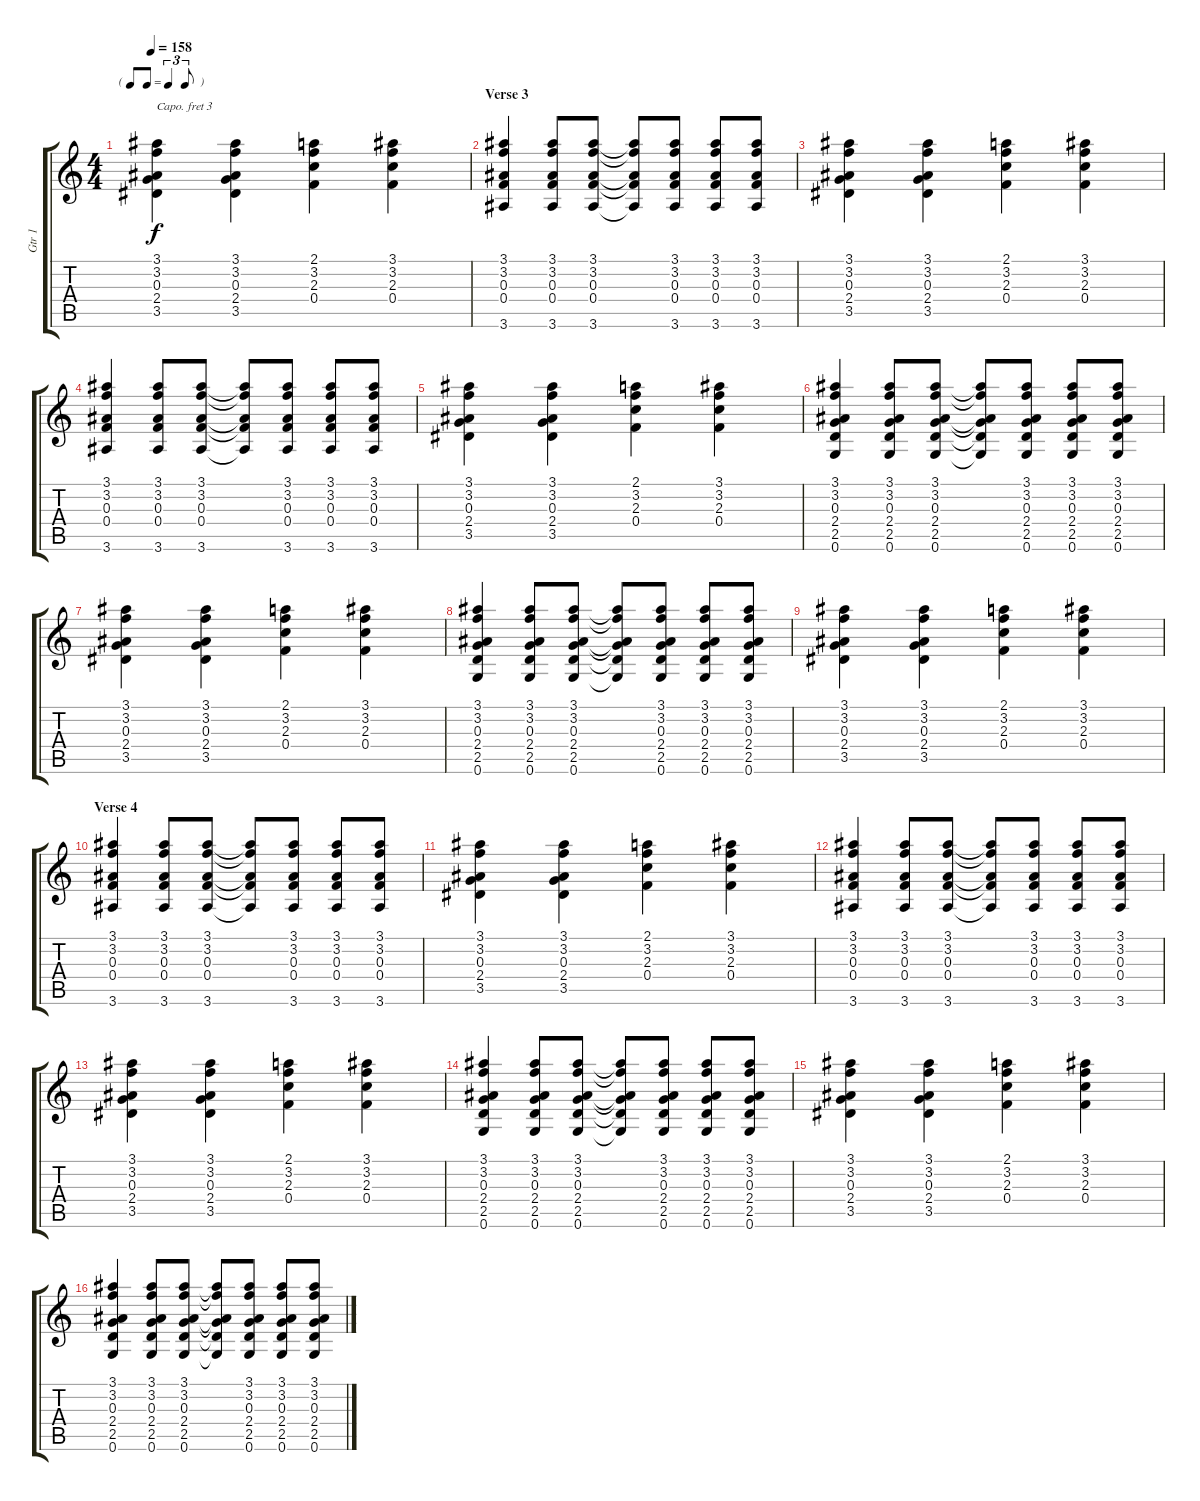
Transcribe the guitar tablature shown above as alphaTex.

\track ("Gtr 1" "Gtr 1") {instrument overdrivenguitar}
\staff {score tabs}
\capo 3
\tuning (E4 B3 G3 D3 A2 E2) {hide}
\ts (4 4)
\tf triplet8th
\tempo 158
\clef g2
\ks c
(3.1 3.2 0.3 2.4 3.5).4{dy f} (3.1 3.2 0.3 2.4 3.5).4 (2.1 3.2 2.3 0.4).4 (3.1 3.2 2.3 0.4).4 |
\section ("" "Verse 3")
(3.1 3.2 0.3 0.4 3.6).4{volume 5 instrument acousticguitarsteel} (3.1 3.2 0.3 0.4 3.6).8 (3.1 3.2 0.3 0.4 3.6).8 (3.1{t} 3.2{t} 0.3{t} 0.4{t} 3.6{t}).8 (3.1 3.2 0.3 0.4 3.6).8 (3.1 3.2 0.3 0.4 3.6).8 (3.1 3.2 0.3 0.4 3.6).8 |
(3.1 3.2 0.3 2.4 3.5).4 (3.1 3.2 0.3 2.4 3.5).4 (2.1 3.2 2.3 0.4).4 (3.1 3.2 2.3 0.4).4 |
(3.1 3.2 0.3 0.4 3.6).4 (3.1 3.2 0.3 0.4 3.6).8 (3.1 3.2 0.3 0.4 3.6).8 (3.1{t} 3.2{t} 0.3{t} 0.4{t} 3.6{t}).8 (3.1 3.2 0.3 0.4 3.6).8 (3.1 3.2 0.3 0.4 3.6).8 (3.1 3.2 0.3 0.4 3.6).8 |
(3.1 3.2 0.3 2.4 3.5).4 (3.1 3.2 0.3 2.4 3.5).4 (2.1 3.2 2.3 0.4).4 (3.1 3.2 2.3 0.4).4 |
(3.1 3.2 0.3 2.4 2.5 0.6).4 (3.1 3.2 0.3 2.4 2.5 0.6).8 (3.1 3.2 0.3 2.4 2.5 0.6).8 (3.1{t} 3.2{t} 0.3{t} 2.4{t} 2.5{t} 0.6{t}).8 (3.1 3.2 0.3 2.4 2.5 0.6).8 (3.1 3.2 0.3 2.4 2.5 0.6).8 (3.1 3.2 0.3 2.4 2.5 0.6).8 |
(3.1 3.2 0.3 2.4 3.5).4 (3.1 3.2 0.3 2.4 3.5).4 (2.1 3.2 2.3 0.4).4 (3.1 3.2 2.3 0.4).4 |
(3.1 3.2 0.3 2.4 2.5 0.6).4 (3.1 3.2 0.3 2.4 2.5 0.6).8 (3.1 3.2 0.3 2.4 2.5 0.6).8 (3.1{t} 3.2{t} 0.3{t} 2.4{t} 2.5{t} 0.6{t}).8 (3.1 3.2 0.3 2.4 2.5 0.6).8 (3.1 3.2 0.3 2.4 2.5 0.6).8 (3.1 3.2 0.3 2.4 2.5 0.6).8 |
(3.1 3.2 0.3 2.4 3.5).4 (3.1 3.2 0.3 2.4 3.5).4 (2.1 3.2 2.3 0.4).4 (3.1 3.2 2.3 0.4).4 |
\section ("" "Verse 4")
(3.1 3.2 0.3 0.4 3.6).4{volume 5 instrument acousticguitarsteel} (3.1 3.2 0.3 0.4 3.6).8 (3.1 3.2 0.3 0.4 3.6).8 (3.1{t} 3.2{t} 0.3{t} 0.4{t} 3.6{t}).8 (3.1 3.2 0.3 0.4 3.6).8 (3.1 3.2 0.3 0.4 3.6).8 (3.1 3.2 0.3 0.4 3.6).8 |
(3.1 3.2 0.3 2.4 3.5).4 (3.1 3.2 0.3 2.4 3.5).4 (2.1 3.2 2.3 0.4).4 (3.1 3.2 2.3 0.4).4 |
(3.1 3.2 0.3 0.4 3.6).4 (3.1 3.2 0.3 0.4 3.6).8 (3.1 3.2 0.3 0.4 3.6).8 (3.1{t} 3.2{t} 0.3{t} 0.4{t} 3.6{t}).8 (3.1 3.2 0.3 0.4 3.6).8 (3.1 3.2 0.3 0.4 3.6).8 (3.1 3.2 0.3 0.4 3.6).8 |
(3.1 3.2 0.3 2.4 3.5).4 (3.1 3.2 0.3 2.4 3.5).4 (2.1 3.2 2.3 0.4).4 (3.1 3.2 2.3 0.4).4 |
(3.1 3.2 0.3 2.4 2.5 0.6).4 (3.1 3.2 0.3 2.4 2.5 0.6).8 (3.1 3.2 0.3 2.4 2.5 0.6).8 (3.1{t} 3.2{t} 0.3{t} 2.4{t} 2.5{t} 0.6{t}).8 (3.1 3.2 0.3 2.4 2.5 0.6).8 (3.1 3.2 0.3 2.4 2.5 0.6).8 (3.1 3.2 0.3 2.4 2.5 0.6).8 |
(3.1 3.2 0.3 2.4 3.5).4 (3.1 3.2 0.3 2.4 3.5).4 (2.1 3.2 2.3 0.4).4 (3.1 3.2 2.3 0.4).4 |
(3.1 3.2 0.3 2.4 2.5 0.6).4 (3.1 3.2 0.3 2.4 2.5 0.6).8 (3.1 3.2 0.3 2.4 2.5 0.6).8 (3.1{t} 3.2{t} 0.3{t} 2.4{t} 2.5{t} 0.6{t}).8 (3.1 3.2 0.3 2.4 2.5 0.6).8 (3.1 3.2 0.3 2.4 2.5 0.6).8 (3.1 3.2 0.3 2.4 2.5 0.6).8
